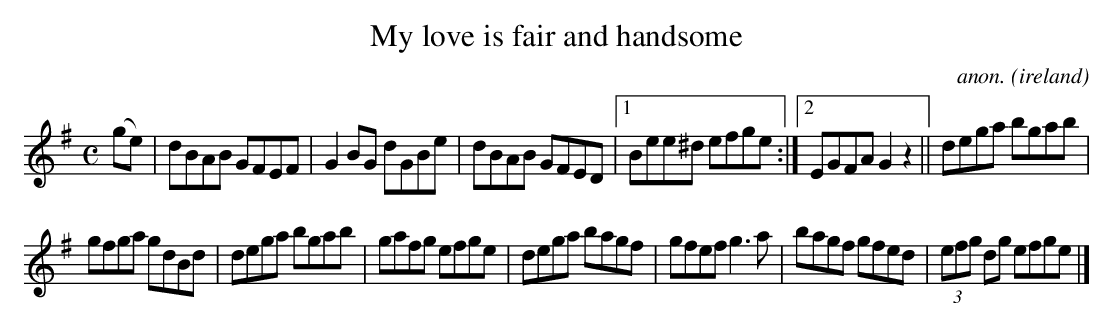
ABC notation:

X:1
T:My love is fair and handsome
O:ireland
C:anon.
M:C
L:1/8
K:G
(ge)W|dBAB GFEF|G2BG dGBe|dBAB GFED|[1 Bee^d efge:|[2 EGFA G2z2||dega bgab|
gfga gdBd|dega bgab|gafg efge|dega bagf|gfef g3a|bagf gfed|(3efg dg efgeW|]
